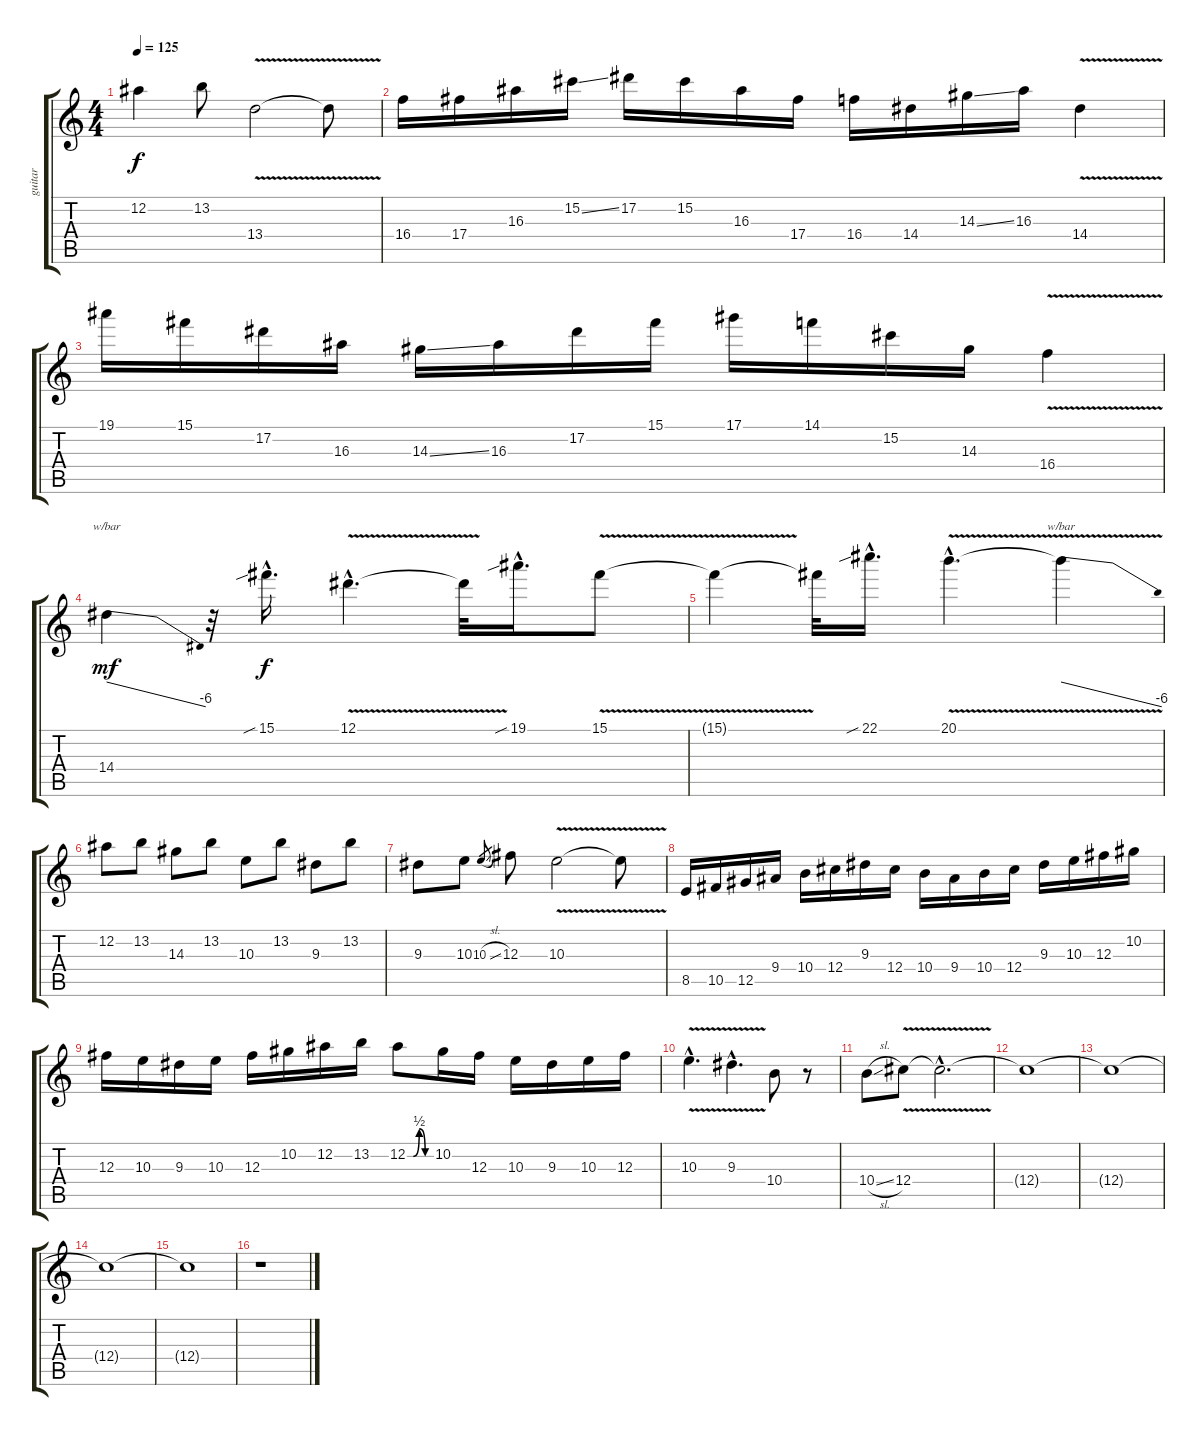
\track ("guitar" "guitar") {instrument overdrivenguitar}
\staff {score tabs}
\tuning (Eb4 Bb3 Gb3 Db3 Ab2 Eb2) {hide}
\ts (4 4)
\tempo 125
\clef g2
\ks c
12.2.4{dy f} 13.2.8 13.4{v}.2 13.4{t}.8 |
16.4.16{balance 8} 17.4.16 16.3.16 15.2{ss}.16 17.2.16 15.2.16 16.3.16 17.4.16 16.4.16 14.4.16 14.3{ss}.16 16.3.16 14.4{v}.4 |
19.1.16 15.1.16 17.2.16 16.3.16 14.3{ss}.16 16.3.16 17.2.16 15.1.16 17.1.16 14.1.16 15.2.16 14.3.16 16.4{v}.4 |
14.4.4{tbe (dive default 0 0 60 -24) dy mf} r.32 15.1{sib hac}.16{d dy f} 12.1{v hac}.4{d} 12.1{t}.32 19.1{sib hac}.16{d} 15.1{v}.8 |
15.1{t}.4 15.1{t}.32 22.1{sib hac}.16{d} 20.1{v hac}.4{d} 20.1{t}.4{tbe (dive default 0 0 60 -24)} |
12.2.8 13.2.8 14.3.8 13.2.8 10.3.8 13.2.8 9.3.8 13.2.8 |
9.3.8 10.3.8 10.3{sl}.8{gr} 12.3.8 10.3{v}.2 10.3{t}.8 |
8.5.16 10.5.16 12.5.16 9.4.16 10.4.16 12.4.16 9.3.16 12.4.16 10.4.16 9.4.16 10.4.16 12.4.16 9.3.16 10.3.16 12.3.16 10.2.16 |
12.3.16 10.3.16 9.3.16 10.3.16 12.3.16 10.2.16 12.2.16 13.2.16 12.2{be (custom 0 0 15 0 30 2 45 0 60 0)}.8 10.2.16 12.3.16 10.3.16 9.3.16 10.3.16 12.3.16 |
10.3{v hac}.4{d} 9.3{v hac}.4{d} 10.4.8 r.8 |
10.4{sl}.8 12.4{v}.8 12.4{hac t}.2{d} |
12.4{t}.1{volume 0} |
12.4{t}.1 |
12.4{t}.1 |
12.4{t}.1 |
r.1
